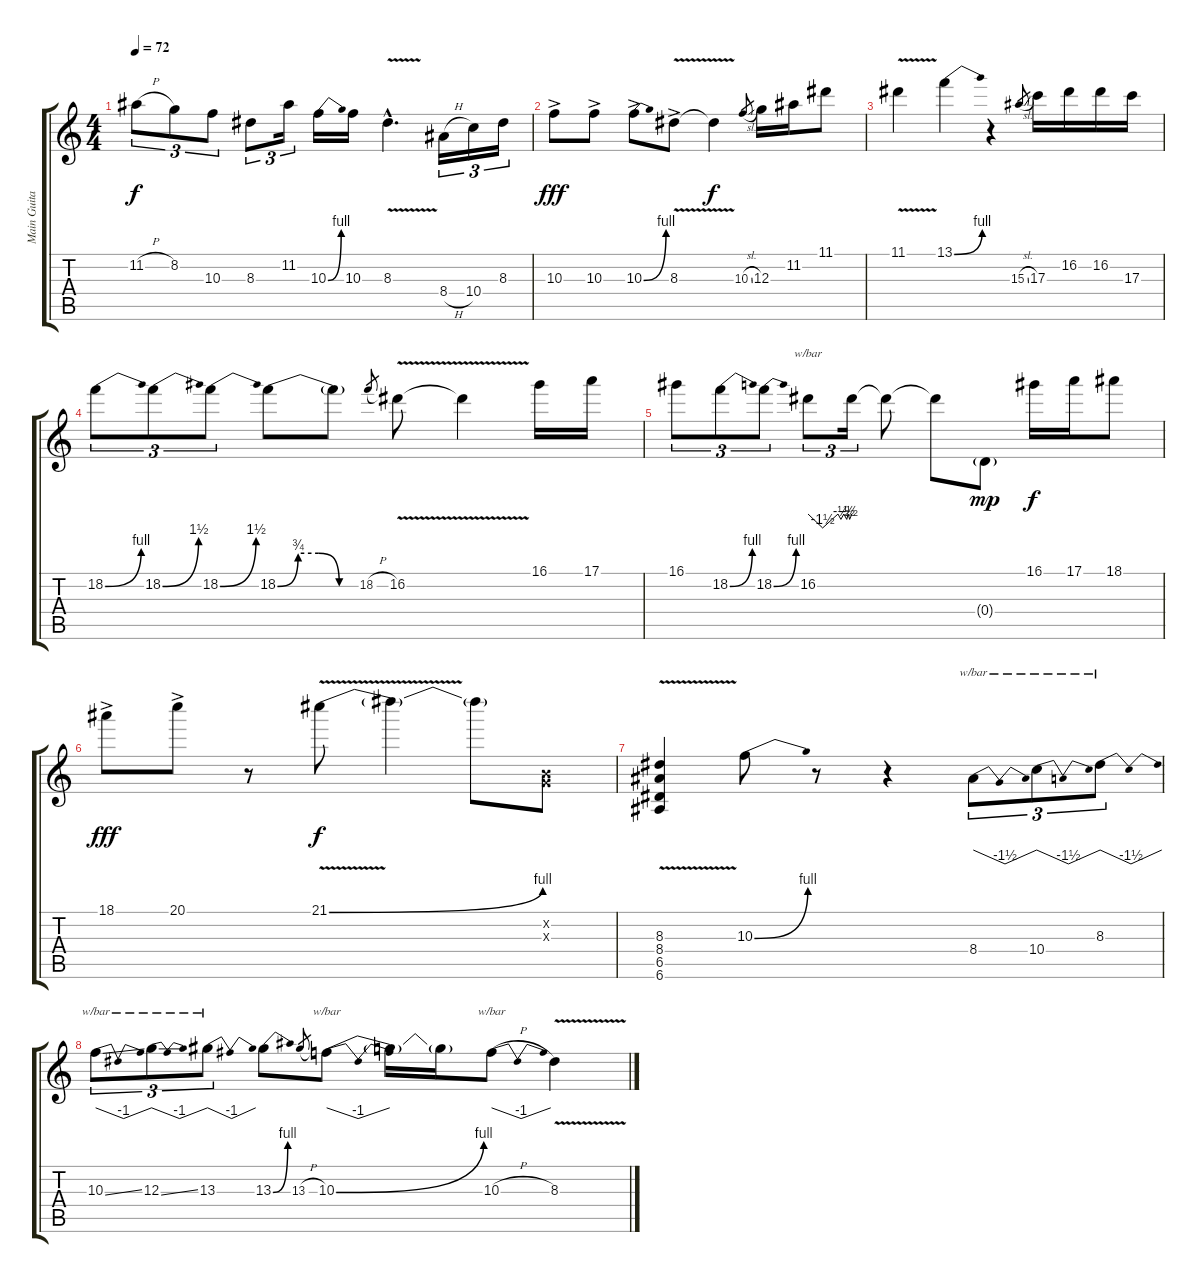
\track ("Main Guitar" "Main Guita") {instrument electricguitarjazz}
\staff {score tabs}
\tuning (E4 B3 G3 D3 A2 E2) {hide}
\ts (4 4)
\tempo 72
\clef g2
\ks c
11.2{h}.8{tu (3 2) dy f} 8.2.8{tu (3 2)} 10.3.8{tu (3 2)} 8.3.8{tu (3 2)} 11.2.16{tu (3 2)} 10.3{be (bend 0 0 60 4)}.16 10.3.16 8.3{v hac}.4{d} 8.4{h}.16{tu (3 2)} 10.4.16{tu (3 2)} 8.3.16{tu (3 2)} |
10.3{ac}.8{dy fff} 10.3{ac}.8 10.3{be (bend 0 0 60 4) ac}.8 8.3{v ac}.8 8.3{t}.4{dy f} 10.3{sl}.8{gr} 12.3.16 11.2.16 11.1.8 |
11.1{v}.4 13.1{be (bend 0 0 60 4)}.4 r.4 15.3{sl}.8{gr} 17.3.16 16.2.16 16.2.16 17.3.16 |
18.2{be (bend 0 0 60 4)}.8{tu (3 2)} 18.2{be (bend 0 0 60 6)}.8{tu (3 2)} 18.2{be (bend 0 0 60 6)}.8{tu (3 2)} 18.2{be (custom 0 0 15 3 30 3 45 0 60 0)}.8 18.2{t}.8 18.2{h}.8{gr} 16.2{v}.8 16.2{t}.4 16.1.16 17.1.16 |
16.1.8{tu (3 2)} 18.2{be (bend 0 0 60 4)}.8{tu (3 2)} 18.2{be (bend 0 0 60 4)}.8{tu (3 2)} 16.2.8{tu (3 2) tbe (custom default 0 0 20 -6 41 0 45 -2 49 0 53 -2 55 0 57 -2 60 0)} 16.2{t}.16{tu (3 2)} 16.2{t}.8 16.2{t}.8 0.4{g}.8{dy mp} 16.1.16{dy f} 17.1.16 18.1.8 |
18.1{ac}.8{dy fff} 20.1{ac}.8 r.8 21.1{be (bend 0 0 60 4) v}.8{dy f} 21.1{t}.4 21.1{t}.8 (0.2{x} 0.3{x}).8 |
(8.3{v} 8.4{v} 6.5{v} 6.6{v}).4 10.3{be (bend 0 0 60 4)}.8 r.8 r.4 8.4.8{tu (3 2) tbe (dip default 0 0 30 -6 60 0)} 10.4.8{tu (3 2) tbe (dip default 0 0 30 -6 60 0)} 8.3.8{tu (3 2) tbe (dip default 0 0 30 -6 60 0)} |
10.3{ss}.8{tu (3 2) tbe (dip default 0 0 30 -4 60 0)} 12.3{ss}.8{tu (3 2) tbe (dip default 0 0 30 -4 60 0)} 13.3.8{tu (3 2) tbe (dip default 0 0 30 -4 60 0)} 13.3{be (bend 0 0 60 4)}.8 13.3{h}.8{gr} 10.3{be (bend 0 0 60 4)}.8{tbe (dip default 0 0 30 -4 60 0)} 10.3{t}.16 10.3{t}.16 10.3{h}.8{tbe (dip default 0 0 30 -4 60 0)} 8.3{v}.4
